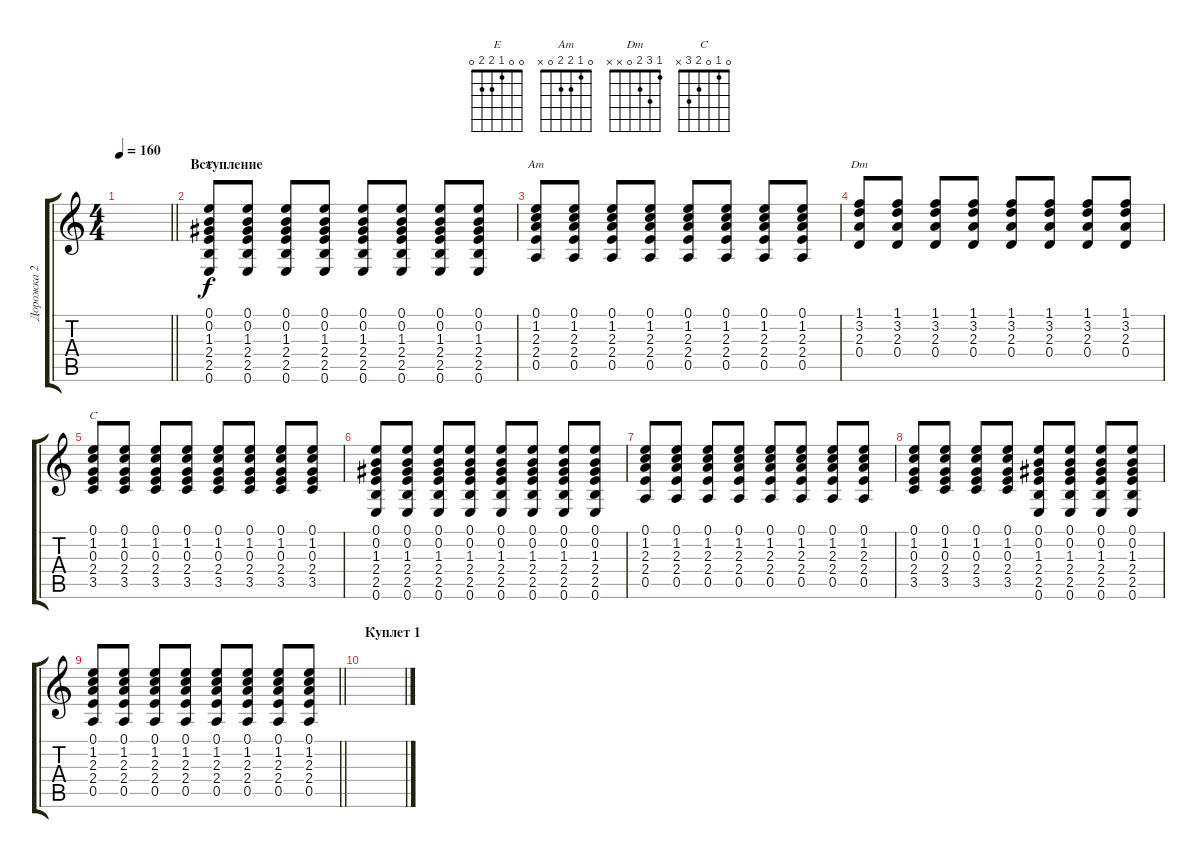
\track ("Дорожка 2" "Дорожка 2") {solo instrument distortionguitar}
\staff {score tabs}
\tuning (E4 B3 G3 D3 A2 E2) {hide}
\chord ("E" 0 0 1 2 2 0)
\chord ("Am" 0 1 2 2 0 x)
\chord ("Dm" 1 3 2 0 x x)
\chord ("C" 0 1 0 2 3 x)
\ts (4 4)
\tempo 160
\clef g2
\barLineRight lightlight
\ks c
|
\section ("" "Вступление")
(0.1 0.2 1.3 2.4 2.5 0.6).8{ch "E"} (0.1 0.2 1.3 2.4 2.5 0.6).8 (0.1 0.2 1.3 2.4 2.5 0.6).8 (0.1 0.2 1.3 2.4 2.5 0.6).8 (0.1 0.2 1.3 2.4 2.5 0.6).8 (0.1 0.2 1.3 2.4 2.5 0.6).8 (0.1 0.2 1.3 2.4 2.5 0.6).8 (0.1 0.2 1.3 2.4 2.5 0.6).8 |
(0.1 1.2 2.3 2.4 0.5).8{ch "Am"} (0.1 1.2 2.3 2.4 0.5).8 (0.1 1.2 2.3 2.4 0.5).8 (0.1 1.2 2.3 2.4 0.5).8 (0.1 1.2 2.3 2.4 0.5).8 (0.1 1.2 2.3 2.4 0.5).8 (0.1 1.2 2.3 2.4 0.5).8 (0.1 1.2 2.3 2.4 0.5).8 |
(1.1 3.2 2.3 0.4).8{ch "Dm"} (1.1 3.2 2.3 0.4).8 (1.1 3.2 2.3 0.4).8 (1.1 3.2 2.3 0.4).8 (1.1 3.2 2.3 0.4).8 (1.1 3.2 2.3 0.4).8 (1.1 3.2 2.3 0.4).8 (1.1 3.2 2.3 0.4).8 |
(0.1 1.2 0.3 2.4 3.5).8{ch "C"} (0.1 1.2 0.3 2.4 3.5).8 (0.1 1.2 0.3 2.4 3.5).8 (0.1 1.2 0.3 2.4 3.5).8 (0.1 1.2 0.3 2.4 3.5).8 (0.1 1.2 0.3 2.4 3.5).8 (0.1 1.2 0.3 2.4 3.5).8 (0.1 1.2 0.3 2.4 3.5).8 |
(0.1 0.2 1.3 2.4 2.5 0.6).8 (0.1 0.2 1.3 2.4 2.5 0.6).8 (0.1 0.2 1.3 2.4 2.5 0.6).8 (0.1 0.2 1.3 2.4 2.5 0.6).8 (0.1 0.2 1.3 2.4 2.5 0.6).8 (0.1 0.2 1.3 2.4 2.5 0.6).8 (0.1 0.2 1.3 2.4 2.5 0.6).8 (0.1 0.2 1.3 2.4 2.5 0.6).8 |
(0.1 1.2 2.3 2.4 0.5).8 (0.1 1.2 2.3 2.4 0.5).8 (0.1 1.2 2.3 2.4 0.5).8 (0.1 1.2 2.3 2.4 0.5).8 (0.1 1.2 2.3 2.4 0.5).8 (0.1 1.2 2.3 2.4 0.5).8 (0.1 1.2 2.3 2.4 0.5).8 (0.1 1.2 2.3 2.4 0.5).8 |
(0.1 1.2 0.3 2.4 3.5).8 (0.1 1.2 0.3 2.4 3.5).8 (0.1 1.2 0.3 2.4 3.5).8 (0.1 1.2 0.3 2.4 3.5).8 (0.1 0.2 1.3 2.4 2.5 0.6).8 (0.1 0.2 1.3 2.4 2.5 0.6).8 (0.1 0.2 1.3 2.4 2.5 0.6).8 (0.1 0.2 1.3 2.4 2.5 0.6).8 |
\barLineRight lightlight
(0.1 1.2 2.3 2.4 0.5).8 (0.1 1.2 2.3 2.4 0.5).8 (0.1 1.2 2.3 2.4 0.5).8 (0.1 1.2 2.3 2.4 0.5).8 (0.1 1.2 2.3 2.4 0.5).8 (0.1 1.2 2.3 2.4 0.5).8 (0.1 1.2 2.3 2.4 0.5).8 (0.1 1.2 2.3 2.4 0.5).8 |
\section ("" "Куплет 1")
